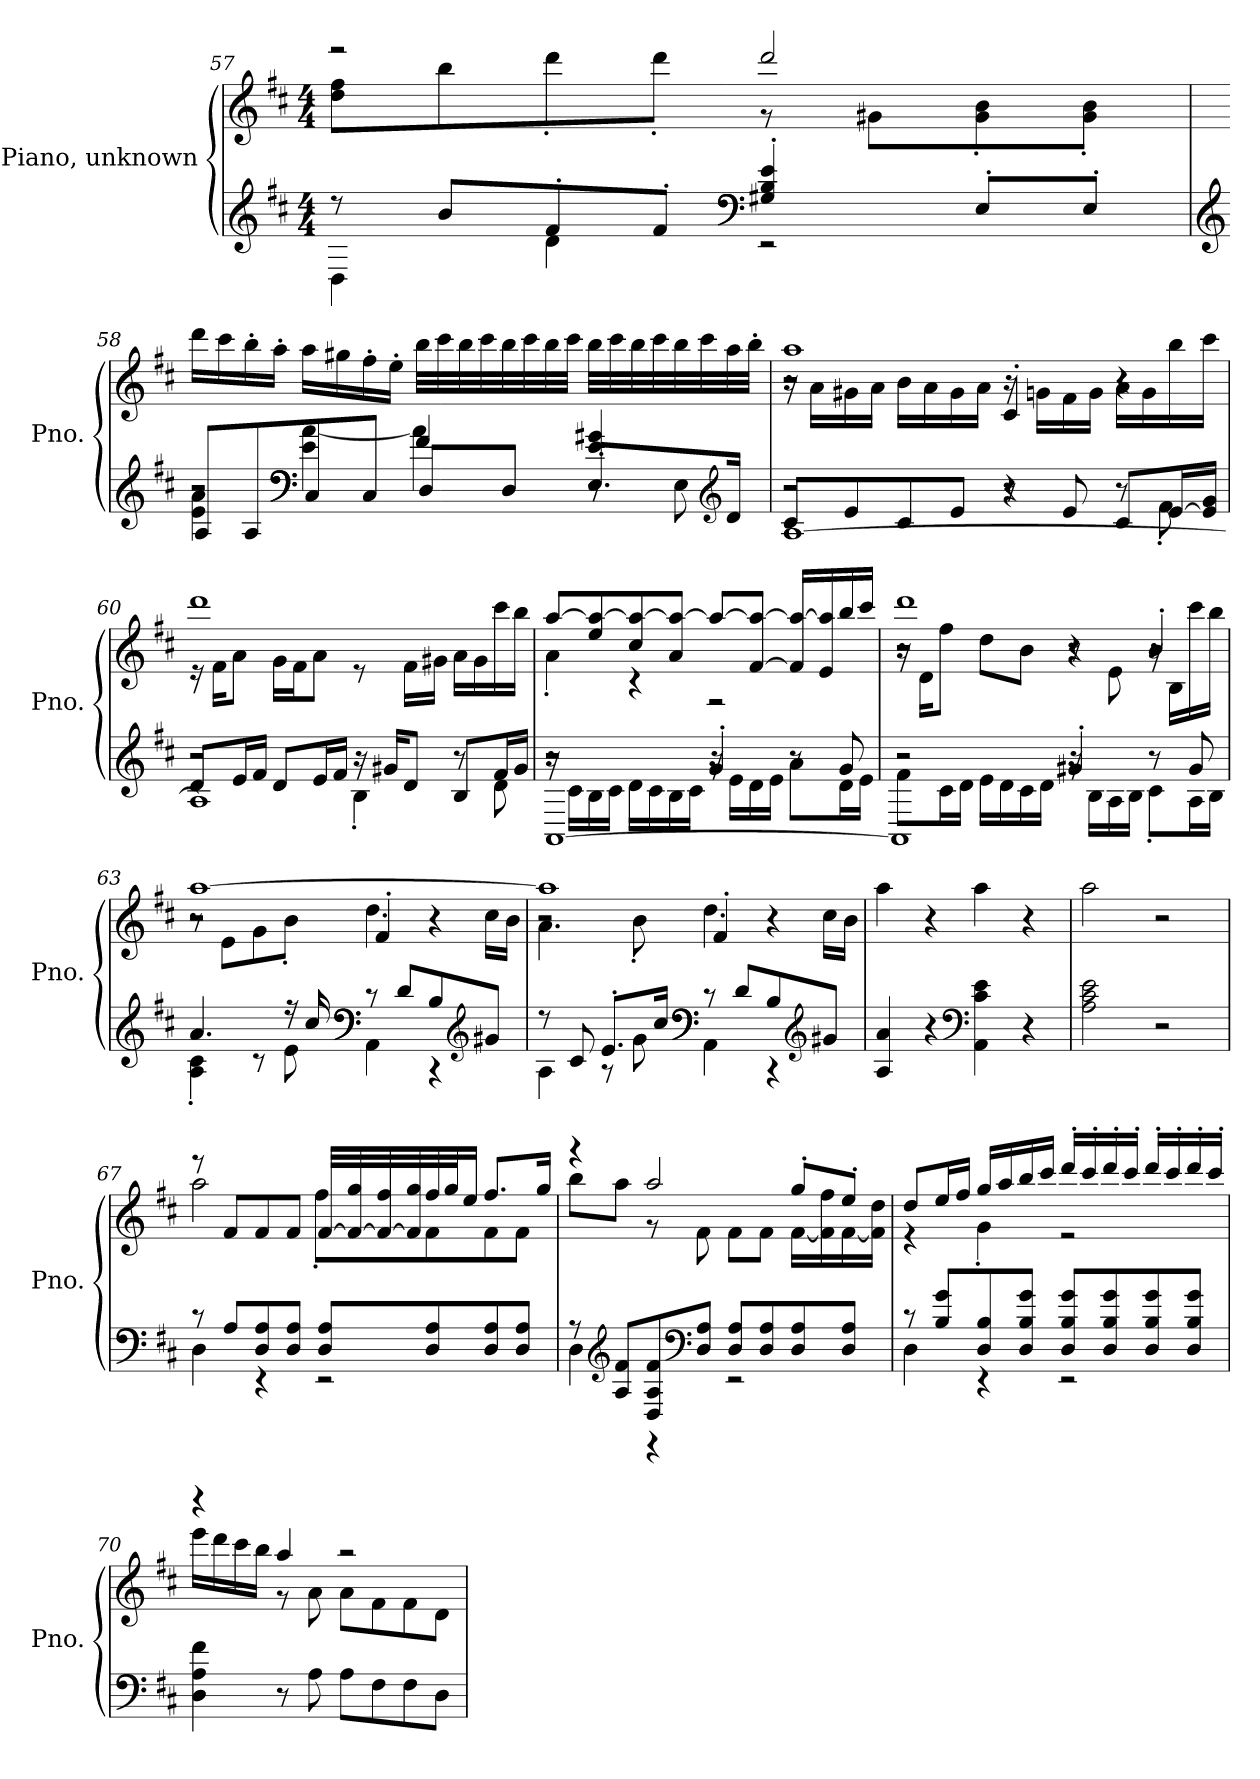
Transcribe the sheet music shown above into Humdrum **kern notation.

**kern	**kern
*part1	*part1
*staff2	*staff1
*I"Piano, unknown	*
*I'Pno.	*
*clefG2	*clefG2
*k[f#c#]	*k[f#c#]
*M4/4	*M4/4
=57	=57
*^	*^
8r	4D\	2r	8dd\ 8ff#\L
8b/L	.	.	8bb\
8f#'/	4d\	.	8ddd'\
8f#'/J	.	.	8ddd'\J
*clefF4	*	*	*
4G#X/' 4B/' 4e/'	2r	2ddd/	8r
.	.	.	8g#X\L
8E'/L	.	.	8g#\' 8b\'
8E'/J	.	.	8g#\' 8b\'J
*v	*v	*	*
*	*v	*v
!!LO:LB:g=z
=58	=58
*clefG2	*
*^	*
*	*^	*
2r	4e\ 4a\	8A/L	16ddd\LL
.	.	.	16ccc#\
.	.	8A/	16bb'\
.	.	.	16aa'\JJ
*clefF4	*	*	*
.	4e\ [4a\	8C#/	16aa\LL
.	.	.	16gg#X\
.	.	8C#/J	16ff#'\
.	.	.	16ee'\JJ
4f#/	4a\]	8D/L	32bb\LLL
.	.	.	32ccc#\
.	.	.	32bb\
.	.	.	32ccc#\
.	.	8D/J	32bb\
.	.	.	32ccc#\
.	.	.	32bb\
.	.	.	32ccc#\JJJ
4e/ 4g#X/	8r	8.E'/L	32bb\LLL
.	.	.	32ccc#\
.	.	.	32bb\
.	.	.	32ccc#\
.	8E\	.	32bb\
.	.	.	32ccc#\
*clefG2	*	*	*
.	.	16d/Jk	32aa\
.	.	.	32bb'\JJJ
!!LO:PB:g=z
=59	=59	=59	=59
*	*	*	*^
*	*	*	*	*^
8c#/L	2r	[1A	1aa	16r	2r
.	.	.	.	16a\LL	.
8e/	.	.	.	16g#X\	.
.	.	.	.	16a\JJ	.
8c#/	.	.	.	16b\LL	.
.	.	.	.	16a\	.
8e/J	.	.	.	16g#\	.
.	.	.	.	16a\JJ	.
8r	4r	.	.	16r	4c#'/
.	.	.	.	16gn\LL	.
8e/	.	.	.	16f#\	.
.	.	.	.	16g\JJ	.
8c#/L	8r	.	.	16a\LL	4r
.	.	.	.	16g\	.
[16e/L	8f#'\	.	.	16bb\	.
16e/] 16g/JJ	.	.	.	16ccc#\JJ	.
*	*	*	*	*v	*v
=60	=60	=60	=60	=60
8d/L	2r	1A]	1ddd	16r
.	.	.	.	16f#\KL
16e/L	.	.	.	8a\J
16f#/JJ	.	.	.	.
8d/L	.	.	.	16g\LL
.	.	.	.	16f#\J
16e/L	.	.	.	8a\J
16f#/JJ	.	.	.	.
16r	4B'\	.	.	8r
16g#X/KL	.	.	.	.
8d/J	.	.	.	16f#\LL
.	.	.	.	16g#X\JJ
8B/L	8r	.	.	16a\LL
.	.	.	.	16g#\
16f#/L	8d\	.	.	16ccc#\
16g#/JJ	.	.	.	16bb\JJ
!!LO:LB:g=z	!!
=61	=61	=61	=61	=61
2r	16r	[1AA	[8aa/L	4a'\
.	16c#\LL	.	.	.
.	16B\	.	8ee/ 8aa/_	.
.	16c#\JJ	.	.	.
.	16d\LL	.	8cc#/ 8aa/_	4r
.	16c#\	.	.	.
.	16B\	.	8a/ 8aa/_J	.
.	16c#\JJ	.	.	.
4g'/	16r	.	8aa/L_	2r
.	16e\LL	.	.	.
.	16d\	.	[8f#/ 8aa/_J	.
.	16e\JJ	.	.	.
8r	8a\L	.	16f#/] 16aa/_LL	.
.	.	.	16e/ 16aa/]	.
8g/	16d\L	.	16bb/	.
.	16e\JJ	.	16ccc#/JJ	.
=62	=62	=62	=62	=62
*	*	*	*	*^
2r	8f#\L	1AA]	1ddd	16r	2r
.	.	.	.	16d\KL	.
.	16c#\L	.	.	8ff#\J	.
.	16d\JJ	.	.	.	.
.	16e\LL	.	.	8dd\L	.
.	16d\	.	.	.	.
.	16c#\	.	.	8b\J	.
.	16d\JJ	.	.	.	.
4g#X'/	16r	.	.	8r	4r
.	16B\LL	.	.	.	.
.	16A\	.	.	8e\	.
.	16B\JJ	.	.	.	.
8r	8c#'\L	.	.	16r	4b'/
.	.	.	.	16B\LL	.
8g#/	16A\L	.	.	16ccc#\	.
.	16B\JJ	.	.	16bb\JJ	.
*	*v	*v	*	*	*
!!LO:LB:g=z	!!	!!
=63	=63	=63	=63	=63
4.a/	4A\' 4c#\'	[1aa	8r	2r
.	.	.	8e\L	.
.	8r	.	8g\	.
16r	8e\	.	8b'\J	.
16cc#/	.	.	.	.
*clefF4	*	*	*	*
8r	4AA\	.	4.dd\	4f#'/
8d/L	.	.	.	.
8B/	4r	.	.	4r
*clefG2	*	*	*	*
8g#X/J	.	.	16cc#\LL	.
.	.	.	16b\JJ	.
=64	=64	=64	=64	=64
8r	4A\	1aa]	4.a\	2r
8c#/	.	.	.	.
8.e'/L	8r	.	.	.
.	8g\	.	8b'\	.
16cc#/Jk	.	.	.	.
*clefF4	*	*	*	*
8r	4AA\	.	4.dd\	4f#'/
8d/L	.	.	.	.
8B/	4r	.	.	4r
*clefG2	*	*	*	*
8g#X/J	.	.	16cc#\LL	.
.	.	.	16b\JJ	.
*v	*v	*	*	*
*	*v	*v	*v
=65	=65
4A/ 4a/	4aa\
4r	4r
*clefF4	*
4AA\ 4c#\ 4e\	4aa\
4r	4r
=66	=66
2A\ 2c#\ 2e\	2aa\
2r	2r
!!LO:LB:g=z
=67	=67
*^	*^
8r	4D\	8r	2aa\
8A/L	.	8f#/L	.
8D/ 8A/	4r	8f#/	.
8D/ 8A/J	.	8f#/J	.
8D/ 8A/L	2r	[32f#/LLL	8ff#'\L
.	.	32f#/_ 32gg/	.
.	.	32f#/_ 32ff#/	.
.	.	32f#/] 32gg/	.
8D/ 8A/	.	32ff#/	8f#\
.	.	32gg/J	.
.	.	16ee/JJ	.
8D/ 8A/	.	8.ff#/L	8f#\
8D/ 8A/J	.	.	8f#\J
.	.	16gg/Jk	.
=68	=68	=68	=68
8r	4D\	4r	8bb\L
*clefG2	*	*	*
8A/ 8f#/L	.	.	8aa\J
8D/ 8A/ 8f#/	4r	2aa/	8r
*clefF4	*	*	*
8D/ 8A/J	.	.	8f#\
8D/ 8A/L	2r	.	8f#\L
8D/ 8A/	.	.	8f#\J
8D/ 8A/	.	8gg'/L	[16f#\LL
.	.	.	16f#\] 16ff#\
8D/ 8A/J	.	8ee'/J	[16f#\
.	.	.	16f#\] 16dd\JJ
!!LO:LB:g=z	!!
=69	=69	=69	=69
8r	4D\	8dd/L	4r
8B/ 8g/L	.	16ee/L	.
.	.	16ff#/JJ	.
8D/ 8B/	4r	16gg/LL	4g'\
.	.	16aa/	.
8D/ 8B/ 8g/J	.	16bb/	.
.	.	16ccc#/JJ	.
8D/ 8B/ 8g/L	2r	16ddd'/LL	2r
.	.	16ccc#'/	.
8D/ 8B/ 8g/	.	16ddd'/	.
.	.	16ccc#'/JJ	.
8D/ 8B/ 8g/	.	16ddd'/LL	.
.	.	16ccc#'/	.
8D/ 8B/ 8g/J	.	16ddd'/	.
.	.	16ccc#'/JJ	.
*v	*v	*	*
=70	=70	=70
4D\ 4A\ 4f#\	4r	16eee\LL
.	.	16ddd\
.	.	16ccc#\
.	.	16bb\JJ
8r	4aa/	8r
8A\	.	8a\
8A\L	2r	8a\L
8F#\	.	8f#\
8F#\	.	8f#\
8D\J	.	8d\J
*	*v	*v
=	=
*-	*-
